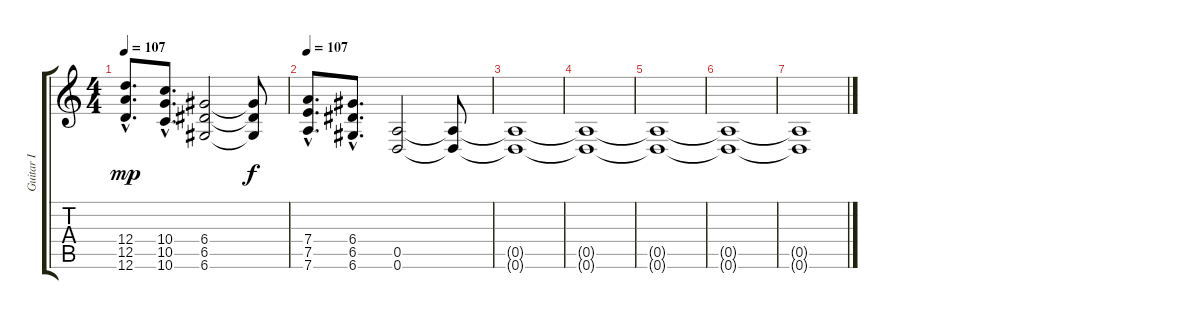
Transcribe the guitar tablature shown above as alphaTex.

\track ("Guitar I" "Guitar I") {instrument distortionguitar}
\staff {score tabs}
\tuning (E4 B3 G3 D3 A2 D2) {hide}
\ts (4 4)
\tempo 107
\clef g2
\ks c
(12.4{hac} 12.5{hac} 12.6{hac}).8{d dy mp} (10.4{hac} 10.5{hac} 10.6{hac}).8{d} (6.4 6.5 6.6).2 (6.4{t} 6.5{t} 6.6{t}).8{dy f} |
\tempo 107
(7.4{hac} 7.5{hac} 7.6{hac}).8{d} (6.4{hac} 6.5{hac} 6.6{hac}).8{d} (0.5 0.6).2 (0.5{t} 0.6{t}).8 |
(0.5{t} 0.6{t}).1 |
(0.5{t} 0.6{t}).1{volume 11} |
(0.5{t} 0.6{t}).1{volume 5} |
(0.5{t} 0.6{t}).1{volume 0} |
(0.5{t} 0.6{t}).1
